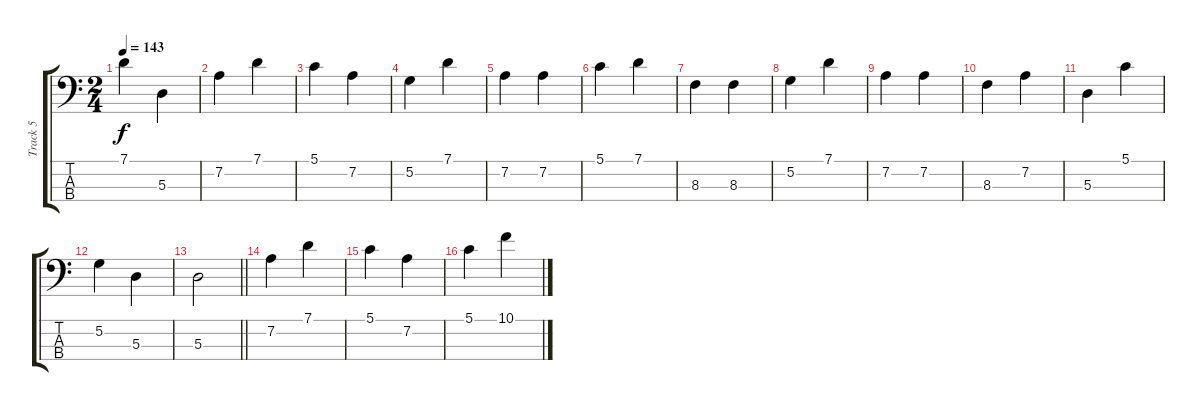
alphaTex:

\track ("Track 5" "Track 5") {instrument acousticbass}
\staff {score tabs}
\tuning (G2 D2 A1 E1) {hide}
\ts (2 4)
\tempo 143
\clef f4
\ks c
7.1.4{dy f} 5.3.4 |
7.2.4 7.1.4 |
5.1.4 7.2.4 |
5.2.4 7.1.4 |
7.2.4 7.2.4 |
5.1.4 7.1.4 |
8.3.4 8.3.4 |
5.2.4 7.1.4 |
7.2.4 7.2.4 |
8.3.4 7.2.4 |
5.3.4 5.1.4 |
5.2.4 5.3.4 |
\barLineRight lightlight
5.3.2 |
7.2.4 7.1.4 |
5.1.4 7.2.4 |
5.1.4 10.1.4
